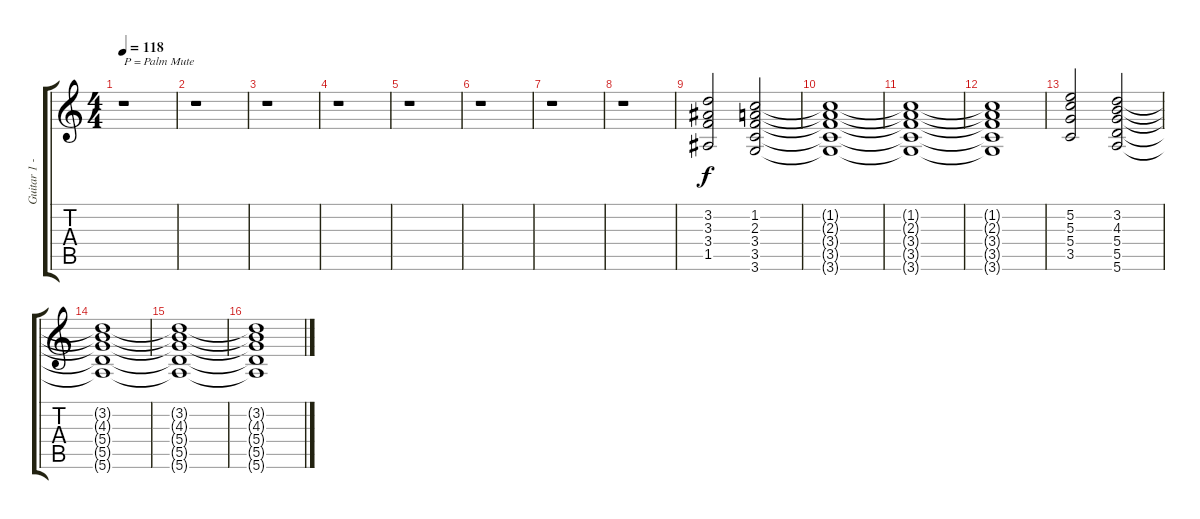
\track ("Guitar 1 - Criss Oliva" "Guitar 1 -") {instrument distortionguitar}
\staff {score tabs}
\tuning (E4 B3 G3 D3 A2 E2) {hide}
\ts (4 4)
\tempo 118
\clef g2
\ks c
r.1{txt "P = Palm Mute" dy f instrument distortionguitar} |
r.1 |
r.1 |
r.1 |
r.1 |
r.1 |
r.1 |
r.1 |
(3.2 3.3 3.4 1.5).2 (1.2 2.3 3.4 3.5 3.6).2 |
(1.2{t} 2.3{t} 3.4{t} 3.5{t} 3.6{t}).1 |
(1.2{t} 2.3{t} 3.4{t} 3.5{t} 3.6{t}).1 |
(1.2{t} 2.3{t} 3.4{t} 3.5{t} 3.6{t}).1 |
(5.2 5.3 5.4 3.5).2 (3.2 4.3 5.4 5.5 5.6).2 |
(3.2{t} 4.3{t} 5.4{t} 5.5{t} 5.6{t}).1 |
(3.2{t} 4.3{t} 5.4{t} 5.5{t} 5.6{t}).1 |
(3.2{t} 4.3{t} 5.4{t} 5.5{t} 5.6{t}).1
